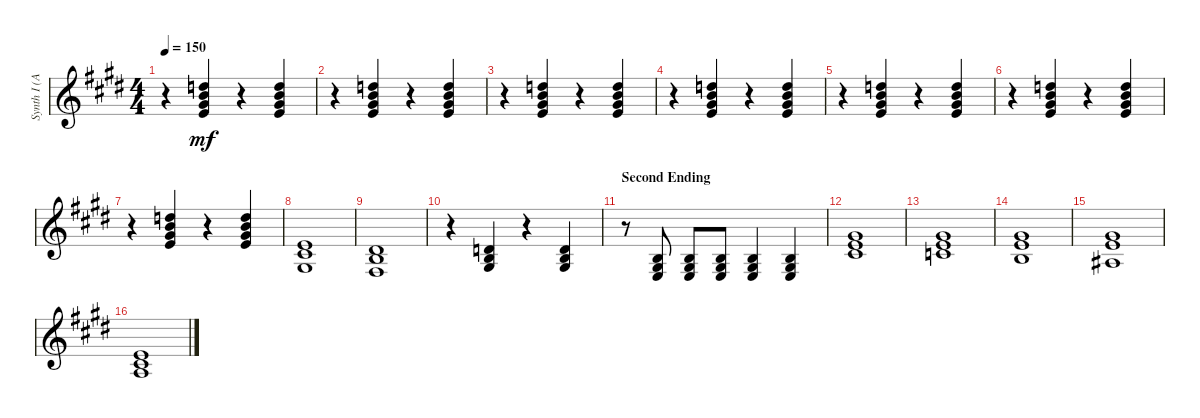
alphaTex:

\track ("Synth I (A. Piano)" "Synth I (A") {instrument acousticgrandpiano}
\staff {score}
\tuning (E4 B3 G3 D3 A2 E2 B1) {hide}
\ts (4 4)
\tempo 150
\clef g2
\ks e
r.4{dy mf} (10.1 12.2 13.3 14.4).4 r.4 (10.1 12.2 13.3 14.4).4 |
r.4 (10.1 12.2 13.3 14.4).4 r.4 (10.1 12.2 13.3 14.4).4 |
r.4 (10.1 12.2 13.3 14.4).4 r.4 (10.1 12.2 13.3 14.4).4 |
r.4 (10.1 12.2 13.3 14.4).4 r.4 (10.1 12.2 13.3 14.4).4 |
r.4 (10.1 12.2 13.3 14.4).4 r.4 (10.1 12.2 13.3 14.4).4 |
r.4 (10.1 12.2 13.3 14.4).4 r.4 (10.1 12.2 13.3 14.4).4 |
r.4 (10.1 12.2 13.3 14.4).4 r.4 (10.1 12.2 13.3 14.4).4 |
(0.1 2.2 1.3).1 |
(0.2 8.3 4.4).1 |
r.4 (3.2 4.3 6.4).4 r.4 (0.2 1.3 12.4).4 |
\section ("" "Second Ending")
r.8 (0.2 1.3 2.4).8 (0.2 1.3 2.4).8 (0.2 1.3 2.4).8 (0.2 1.3 2.4).4 (0.2 1.3 2.4).4 |
\section ("" "")
(0.1 2.2 13.3).1 |
(4.1 5.2 5.3).1 |
(0.1 9.2 4.3).1 |
(0.1 9.2 3.3).1 |
(0.1 2.2 2.3).1
